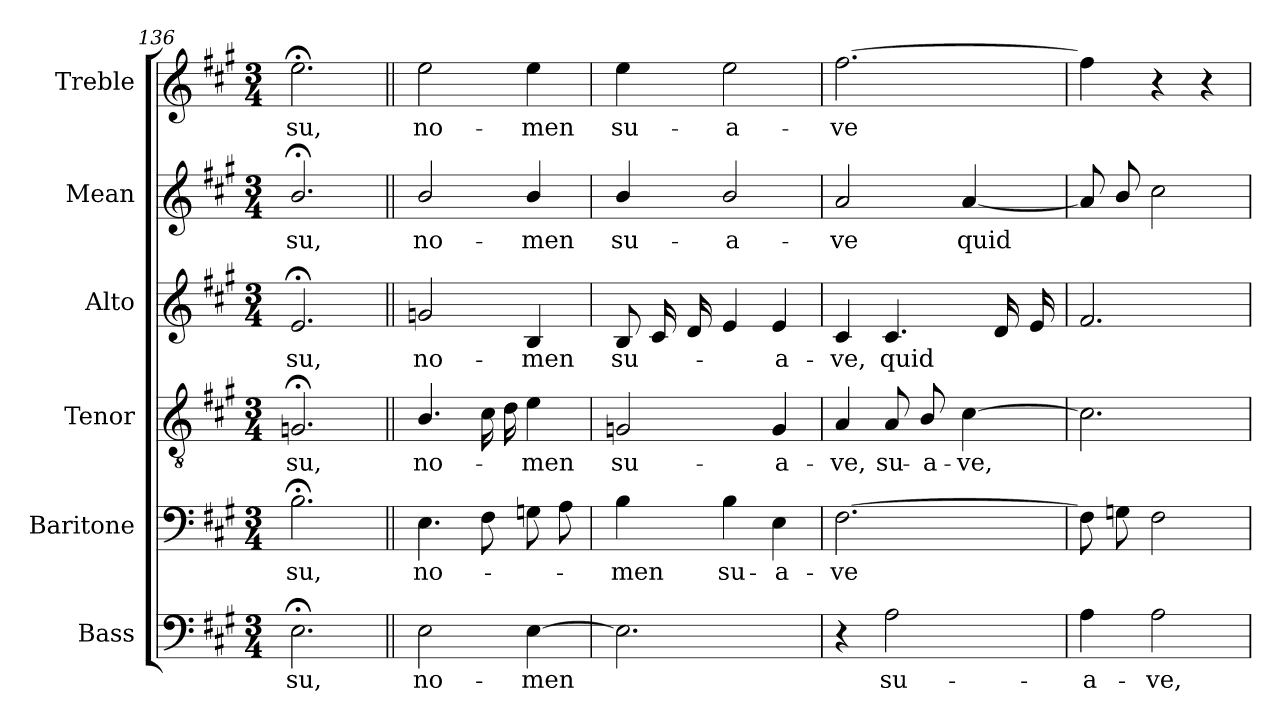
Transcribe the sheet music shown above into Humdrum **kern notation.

**kern	**text	**kern	**text	**kern	**text	**kern	**text	**kern	**text	**kern	**text
*part6	*part6	*part5	*part5	*part4	*part4	*part3	*part3	*part2	*part2	*part1	*part1
*staff6	*staff6	*staff5	*staff5	*staff4	*staff4	*staff3	*staff3	*staff2	*staff2	*staff1	*staff1
*I"Bass	*	*I"Baritone	*	*I"Tenor	*	*I"Alto	*	*I"Mean	*	*I"Treble	*
*I'B.	*	*I'Bar.	*	*I'T.	*	*I'A.	*	*I'M.	*	*I'Tr.	*
*clefF4	*	*clefF4	*	*clefGv2	*	*clefG2	*	*clefG2	*	*clefG2	*
*	*	*	*	*ITrd7c12	*	*	*	*	*	*	*
*k[f#c#g#]	*	*k[f#c#g#]	*	*k[f#c#g#]	*	*k[f#c#g#]	*	*k[f#c#g#]	*	*k[f#c#g#]	*
*A:	*	*A:	*	*A:	*	*A:	*	*A:	*	*A:	*
*M3/4	*	*M3/4	*	*M3/4	*	*M3/4	*	*M3/4	*	*M3/4	*
=136	=136	=136	=136	=136	=136	=136	=136	=136	=136	=136	=136
!	!LO:LY:b:color=#000000	!	!	!	!	!	!	!	!	!	!
!	!	!	!LO:LY:b:color=#000000	!	!	!	!	!	!	!	!
!	!	!	!	!	!LO:LY:b:color=#000000	!	!	!	!	!	!
!	!	!	!	!	!	!	!LO:LY:b:color=#000000	!	!	!	!
!	!	!	!	!	!	!	!	!	!LO:LY:b:color=#000000	!	!
!	!	!	!	!	!	!	!	!	!	!	!LO:LY:b:color=#000000
2.E;i\	-su,	2.B;i\	-su,	2.GGn;i/	-su,	2.e;i/	-su,	2.b;i/	-su,	2.ee;i\	-su,
=137||	=137||	=137||	=137||	=137||	=137||	=137||	=137||	=137||	=137||	=137||	=137||
!	!LO:LY:b:color=#000000	!	!	!	!	!	!	!	!	!	!
!	!	!	!LO:LY:b:color=#000000	!	!	!	!	!	!	!	!
!	!	!	!	!	!LO:LY:b:color=#000000	!	!	!	!	!	!
!	!	!	!	!	!	!	!LO:LY:b:color=#000000	!	!	!	!
!	!	!	!	!	!	!	!	!	!LO:LY:b:color=#000000	!	!
!	!	!	!	!	!	!	!	!	!	!	!LO:LY:b:color=#000000
2Ei\	no-	4.Ei\	no-	4.BBi/	no-	2gni/	no-	2bi/	no-	2eei\	no-
.	.	8F#i\	.	16C#i\	.	.	.	.	.	.	.
.	.	.	.	16Di\	.	.	.	.	.	.	.
!	!LO:LY:b:color=#000000	!	!	!	!	!	!	!	!	!	!
!	!	!	!	!	!LO:LY:b:color=#000000	!	!	!	!	!	!
!	!	!	!	!	!	!	!LO:LY:b:color=#000000	!	!	!	!
!	!	!	!	!	!	!	!	!	!LO:LY:b:color=#000000	!	!
!	!	!	!	!	!	!	!	!	!	!	!LO:LY:b:color=#000000
[4Ei\	-men	8Gni\	.	4Ei\	-men	4Bi/	-men	4bi/	-men	4eei\	-men
.	.	8Ai\	.	.	.	.	.	.	.	.	.
!!LO:LB:g=z
=138	=138	=138	=138	=138	=138	=138	=138	=138	=138	=138	=138
!	!	!	!LO:LY:b:color=#000000	!	!	!	!	!	!	!	!
!	!	!	!	!	!LO:LY:b:color=#000000	!	!	!	!	!	!
!	!	!	!	!	!	!	!LO:LY:b:color=#000000	!	!	!	!
!	!	!	!	!	!	!	!	!	!LO:LY:b:color=#000000	!	!
!	!	!	!	!	!	!	!	!	!	!	!LO:LY:b:color=#000000
2.Ei\]	.	4Bi\	-men	2GGni/	su-	8Bi/	su-	4bi/	su-	4eei\	su-
.	.	.	.	.	.	16c#i/	.	.	.	.	.
.	.	.	.	.	.	16di/	.	.	.	.	.
!	!	!	!LO:LY:b:color=#000000	!	!	!	!	!	!	!	!
!	!	!	!	!	!	!	!	!	!LO:LY:b:color=#000000	!	!
!	!	!	!	!	!	!	!	!	!	!	!LO:LY:b:color=#000000
.	.	4Bi\	su-	.	.	4ei/	.	2bi/	-a-	2eei\	-a-
!	!	!	!LO:LY:b:color=#000000	!	!	!	!	!	!	!	!
!	!	!	!	!	!LO:LY:b:color=#000000	!	!	!	!	!	!
!	!	!	!	!	!	!	!LO:LY:b:color=#000000	!	!	!	!
.	.	4Ei\	-a-	4GGi/	-a-	4ei/	-a-	.	.	.	.
=139	=139	=139	=139	=139	=139	=139	=139	=139	=139	=139	=139
!	!	!	!LO:LY:b:color=#000000	!	!	!	!	!	!	!	!
!	!	!	!	!	!LO:LY:b:color=#000000	!	!	!	!	!	!
!	!	!	!	!	!	!	!LO:LY:b:color=#000000	!	!	!	!
!	!	!	!	!	!	!	!	!	!LO:LY:b:color=#000000	!	!
!	!	!	!	!	!	!	!	!	!	!	!LO:LY:b:color=#000000
4r	.	[2.F#i\	-ve	4AAi/	-ve,	4c#i/	-ve,	2ai/	-ve	[2.ff#i\	-ve
!	!LO:LY:b:color=#000000	!	!	!	!	!	!	!	!	!	!
!	!	!	!	!	!LO:LY:b:color=#000000	!	!	!	!	!	!
!	!	!	!	!	!	!	!LO:LY:b:color=#000000	!	!	!	!
2Ai\	su-	.	.	8AAi/	su-	4.c#i/	quid	.	.	.	.
!	!	!	!	!	!LO:LY:b:color=#000000	!	!	!	!	!	!
.	.	.	.	8BBi/	-a-	.	.	.	.	.	.
!	!	!	!	!	!LO:LY:b:color=#000000	!	!	!	!	!	!
!	!	!	!	!	!	!	!	!	!LO:LY:b:color=#000000	!	!
.	.	.	.	[4C#i\	-ve,	.	.	[4ai/	quid	.	.
.	.	.	.	.	.	16di/	.	.	.	.	.
.	.	.	.	.	.	16ei/	.	.	.	.	.
=140	=140	=140	=140	=140	=140	=140	=140	=140	=140	=140	=140
!	!LO:LY:b:color=#000000	!	!	!	!	!	!	!	!	!	!
4Ai\	-a-	8F#i\]	.	2.C#i\]	.	2.f#i/	.	8ai/]	.	4ff#i\]	.
.	.	8Gni\	.	.	.	.	.	8bi/	.	.	.
!	!LO:LY:b:color=#000000	!	!	!	!	!	!	!	!	!	!
2Ai\	-ve,	2F#i\	.	.	.	.	.	2cc#i\	.	4r	.
.	.	.	.	.	.	.	.	.	.	4r	.
=	=	=	=	=	=	=	=	=	=	=	=
*-	*-	*-	*-	*-	*-	*-	*-	*-	*-	*-	*-
